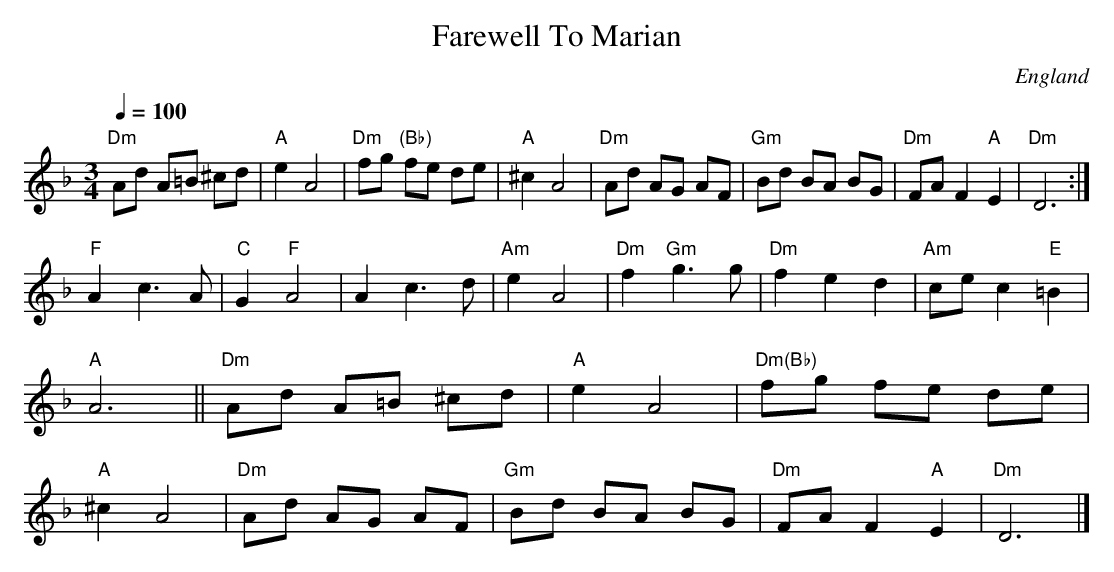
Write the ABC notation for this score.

X:1
T:Farewell To Marian     %Tune name
Q:1/4=100     %Tempo
O:England
M:3/4     %Meter
L:1/8     %
K:Dm
"Dm"Ad A=B ^cd |"A"e2 A4 |"Dm"fg "(Bb)"fe de |"A"^c2 A4 |"Dm"Ad AG AF |"Gm"Bd BA BG |"Dm"FA F2 "A"E2 |"Dm"D6 :|
"F"A2 c3 A |"C"G2 "F"A4 |A2 c3 d |"Am"e2 A4 |"Dm"f2 "Gm"g3 g |"Dm"f2 e2 d2 |"Am"ce c2 "E"=B2 |
"A"A6 ||"Dm"Ad A=B ^cd |"A"e2 A4 |"Dm(Bb)"fg fe de |
"A"^c2 A4 |"Dm"Ad AG AF |"Gm"Bd BA BG |"Dm"FA F2 "A"E2 |"Dm"D6 |]
